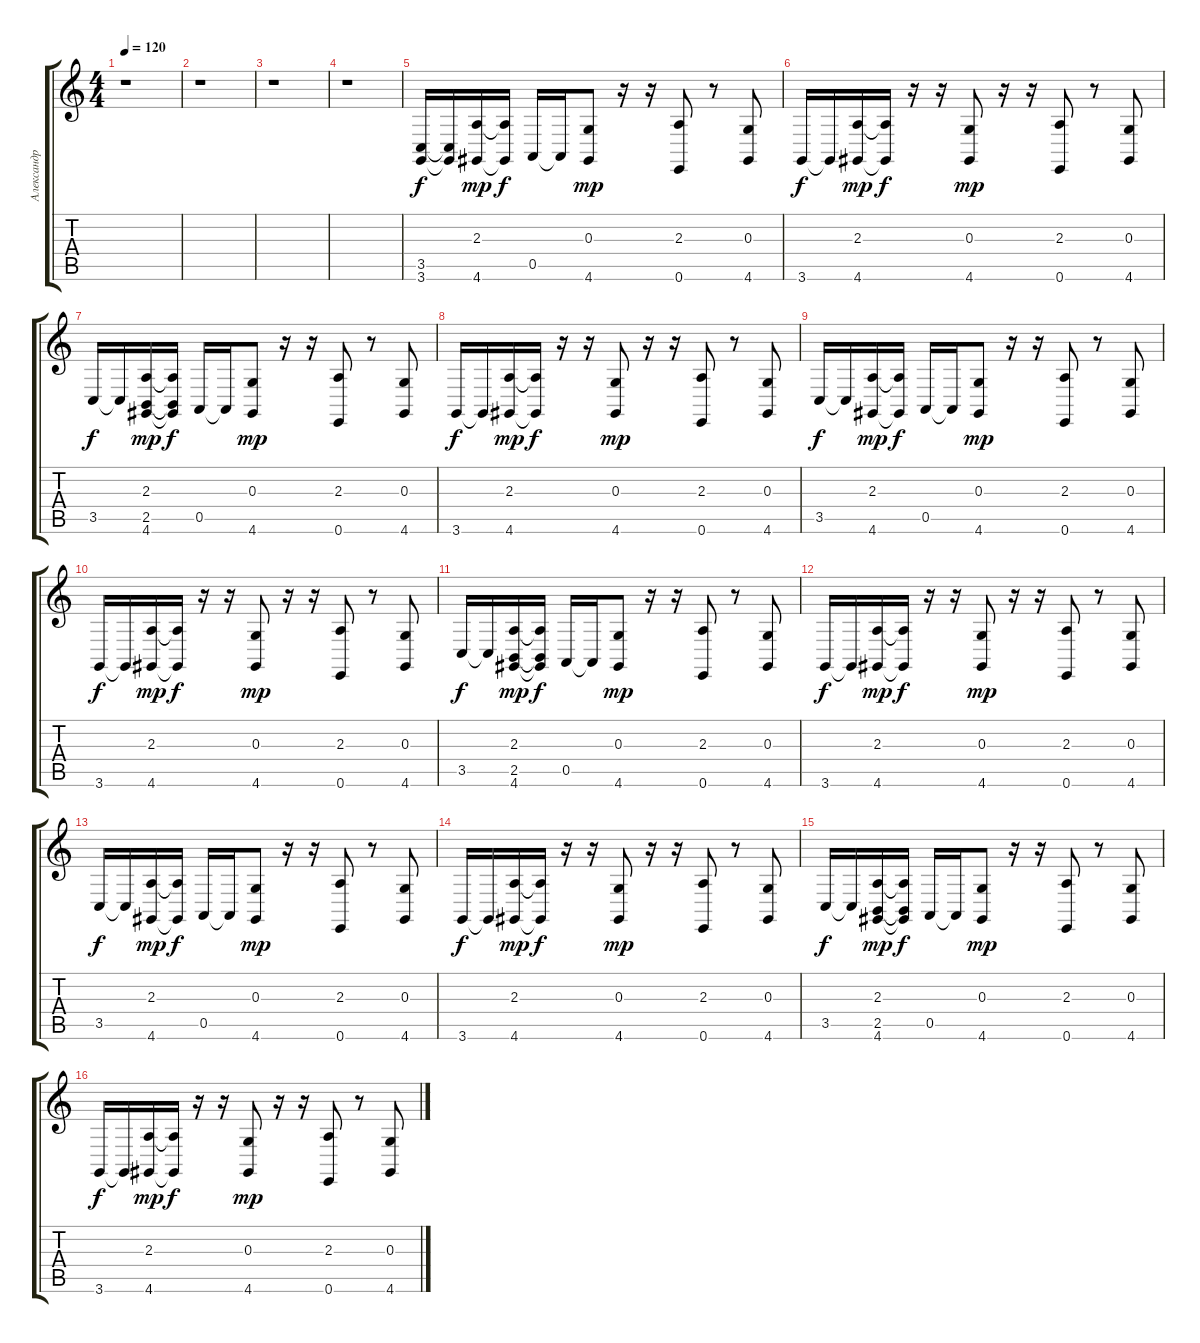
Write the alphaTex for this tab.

\track ("Александр Барзилович" "Александр ") {instrument acousticgrandpiano}
\staff {score tabs}
\tuning (E4 B3 G3 D3 A2 E2) {hide}
\ts (4 4)
\tempo 120
\clef g2
\ks c
r.1{dy f} |
r.1 |
r.1 |
r.1 |
(3.5 3.6).16 (3.5{t} 3.6{t}).16 (2.3 4.6).16{dy mp} (2.3{t} 4.6{t}).16{dy f} 0.5.16 0.5{t}.16 (0.3 4.6).8{dy mp} r.16 r.16 (2.3 0.6).8 r.8 (0.3 4.6).8 |
3.6.16{dy f} 3.6{t}.16 (2.3 4.6).16{dy mp} (2.3{t} 4.6{t}).16{dy f} r.16 r.16 (0.3 4.6).8{dy mp} r.16 r.16 (2.3 0.6).8 r.8 (0.3 4.6).8 |
3.5.16{dy f} 3.5{t}.16 (2.3 2.5 4.6).16{dy mp} (2.3{t} 2.5{t} 4.6{t}).16{dy f} 0.5.16 0.5{t}.16 (0.3 4.6).8{dy mp} r.16 r.16 (2.3 0.6).8 r.8 (0.3 4.6).8 |
3.6.16{dy f} 3.6{t}.16 (2.3 4.6).16{dy mp} (2.3{t} 4.6{t}).16{dy f} r.16 r.16 (0.3 4.6).8{dy mp} r.16 r.16 (2.3 0.6).8 r.8 (0.3 4.6).8 |
3.5.16{dy f} 3.5{t}.16 (2.3 4.6).16{dy mp} (2.3{t} 4.6{t}).16{dy f} 0.5.16 0.5{t}.16 (0.3 4.6).8{dy mp} r.16 r.16 (2.3 0.6).8 r.8 (0.3 4.6).8 |
3.6.16{dy f} 3.6{t}.16 (2.3 4.6).16{dy mp} (2.3{t} 4.6{t}).16{dy f} r.16 r.16 (0.3 4.6).8{dy mp} r.16 r.16 (2.3 0.6).8 r.8 (0.3 4.6).8 |
3.5.16{dy f} 3.5{t}.16 (2.3 2.5 4.6).16{dy mp} (2.3{t} 2.5{t} 4.6{t}).16{dy f} 0.5.16 0.5{t}.16 (0.3 4.6).8{dy mp} r.16 r.16 (2.3 0.6).8 r.8 (0.3 4.6).8 |
3.6.16{dy f} 3.6{t}.16 (2.3 4.6).16{dy mp} (2.3{t} 4.6{t}).16{dy f} r.16 r.16 (0.3 4.6).8{dy mp} r.16 r.16 (2.3 0.6).8 r.8 (0.3 4.6).8 |
3.5.16{dy f} 3.5{t}.16 (2.3 4.6).16{dy mp} (2.3{t} 4.6{t}).16{dy f} 0.5.16 0.5{t}.16 (0.3 4.6).8{dy mp} r.16 r.16 (2.3 0.6).8 r.8 (0.3 4.6).8 |
3.6.16{dy f} 3.6{t}.16 (2.3 4.6).16{dy mp} (2.3{t} 4.6{t}).16{dy f} r.16 r.16 (0.3 4.6).8{dy mp} r.16 r.16 (2.3 0.6).8 r.8 (0.3 4.6).8 |
3.5.16{dy f} 3.5{t}.16 (2.3 2.5 4.6).16{dy mp} (2.3{t} 2.5{t} 4.6{t}).16{dy f} 0.5.16 0.5{t}.16 (0.3 4.6).8{dy mp} r.16 r.16 (2.3 0.6).8 r.8 (0.3 4.6).8 |
3.6.16{dy f} 3.6{t}.16 (2.3 4.6).16{dy mp} (2.3{t} 4.6{t}).16{dy f} r.16 r.16 (0.3 4.6).8{dy mp} r.16 r.16 (2.3 0.6).8 r.8 (0.3 4.6).8
